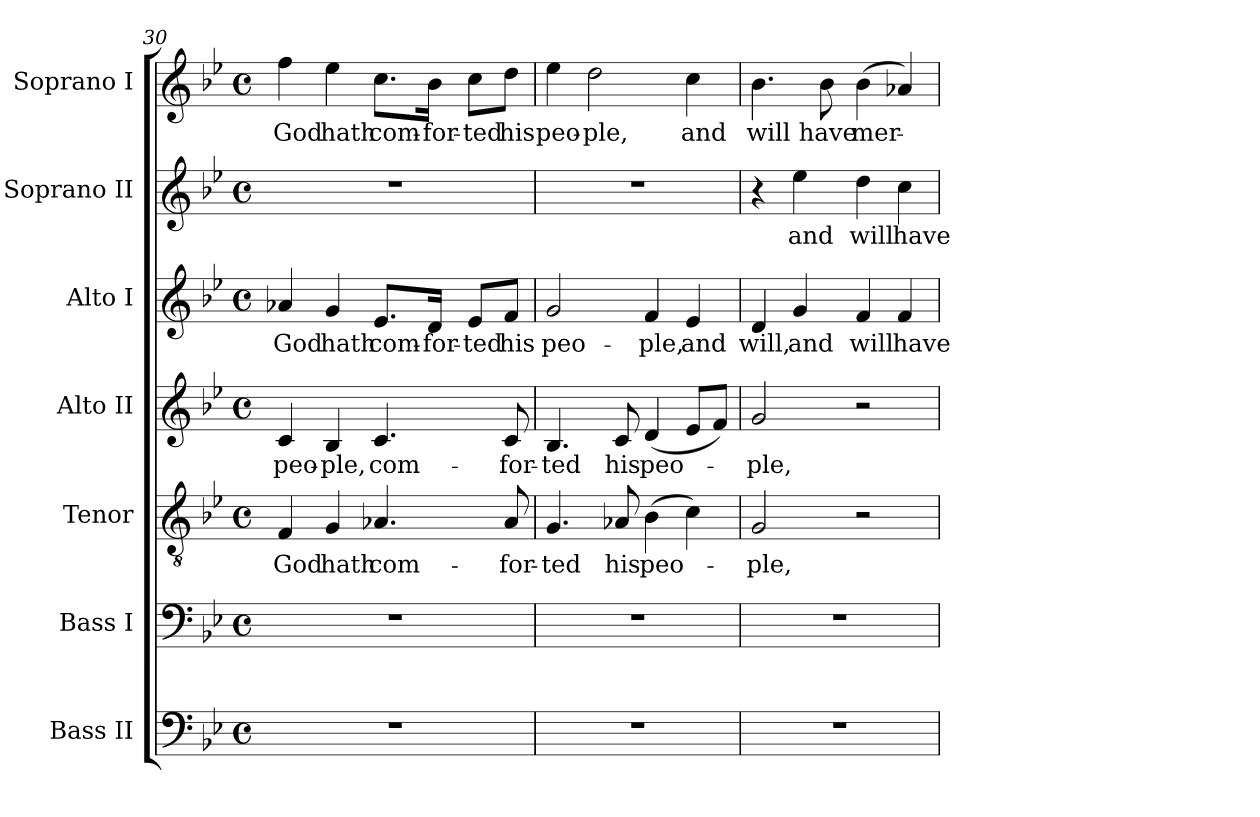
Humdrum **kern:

**kern	**kern	**kern	**text	**kern	**text	**kern	**text	**kern	**text	**kern	**text
*part7	*part6	*part5	*part5	*part4	*part4	*part3	*part3	*part2	*part2	*part1	*part1
*staff7	*staff6	*staff5	*staff5	*staff4	*staff4	*staff3	*staff3	*staff2	*staff2	*staff1	*staff1
*I"Bass II	*I"Bass I	*I"Tenor	*	*I"Alto II	*	*I"Alto I	*	*I"Soprano II	*	*I"Soprano I	*
!!LO:LB:g=z
*clefF4	*clefF4	*clefGv2	*	*clefG2	*	*clefG2	*	*clefG2	*	*clefG2	*
*	*	*ITrd7c12	*	*	*	*	*	*	*	*	*
*k[b-e-]	*k[b-e-]	*k[b-e-]	*	*k[b-e-]	*	*k[b-e-]	*	*k[b-e-]	*	*k[b-e-]	*
*B-:	*B-:	*B-:	*	*B-:	*	*B-:	*	*B-:	*	*B-:	*
*M4/4	*M4/4	*M4/4	*	*M4/4	*	*M4/4	*	*M4/4	*	*M4/4	*
*met(c)	*met(c)	*met(c)	*	*met(c)	*	*met(c)	*	*met(c)	*	*met(c)	*
=30	=30	=30	=30	=30	=30	=30	=30	=30	=30	=30	=30
!	!	!	!LO:LY:b:color=#000000	!	!	!	!	!	!	!	!
!	!	!	!	!	!LO:LY:b:color=#000000	!	!	!	!	!	!
!	!	!	!	!	!	!	!LO:LY:b:color=#000000	!	!	!	!
!	!	!	!	!	!	!	!	!	!	!	!LO:LY:b:color=#000000
1r	1r	4FFi/	God	4ci/	peo-	4a-Xi/	God	1r	.	4ffi\	God
!	!	!	!LO:LY:b:color=#000000	!	!	!	!	!	!	!	!
!	!	!	!	!	!LO:LY:b:color=#000000	!	!	!	!	!	!
!	!	!	!	!	!	!	!LO:LY:b:color=#000000	!	!	!	!
!	!	!	!	!	!	!	!	!	!	!	!LO:LY:b:color=#000000
.	.	4GGi/	hath	4B-i/	-ple,	4gi/	hath	.	.	4ee-i\	hath
!	!	!	!LO:LY:b:color=#000000	!	!	!	!	!	!	!	!
!	!	!	!	!	!LO:LY:b:color=#000000	!	!	!	!	!	!
!	!	!	!	!	!	!	!LO:LY:b:color=#000000	!	!	!	!
!	!	!	!	!	!	!	!	!	!	!	!LO:LY:b:color=#000000
.	.	4.AA-Xi/	com-	4.ci/	com-	8.e-i/L	com-	.	.	8.cci\L	com-
!	!	!	!	!	!	!	!LO:LY:b:color=#000000	!	!	!	!
!	!	!	!	!	!	!	!	!	!	!	!LO:LY:b:color=#000000
.	.	.	.	.	.	16di/Jk	-for-	.	.	16b-i\Jk	-for-
!	!	!	!	!	!	!	!LO:LY:b:color=#000000	!	!	!	!
!	!	!	!	!	!	!	!	!	!	!	!LO:LY:b:color=#000000
.	.	.	.	.	.	8e-i/L	-ted	.	.	8cci\L	-ted
!	!	!	!LO:LY:b:color=#000000	!	!	!	!	!	!	!	!
!	!	!	!	!	!LO:LY:b:color=#000000	!	!	!	!	!	!
!	!	!	!	!	!	!	!LO:LY:b:color=#000000	!	!	!	!
!	!	!	!	!	!	!	!	!	!	!	!LO:LY:b:color=#000000
.	.	8AA-i/	-for-	8ci/	-for-	8fi/J	his	.	.	8ddi\J	his
=31	=31	=31	=31	=31	=31	=31	=31	=31	=31	=31	=31
!	!	!	!LO:LY:b:color=#000000	!	!	!	!	!	!	!	!
!	!	!	!	!	!LO:LY:b:color=#000000	!	!	!	!	!	!
!	!	!	!	!	!	!	!LO:LY:b:color=#000000	!	!	!	!
!	!	!	!	!	!	!	!	!	!	!	!LO:LY:b:color=#000000
1r	1r	4.GGi/	-ted	4.B-i/	-ted	2gi/	peo-	1r	.	4ee-i\	peo-
!	!	!	!	!	!	!	!	!	!	!	!LO:LY:b:color=#000000
.	.	.	.	.	.	.	.	.	.	2ddi\	-ple,
!	!	!	!LO:LY:b:color=#000000	!	!	!	!	!	!	!	!
!	!	!	!	!	!LO:LY:b:color=#000000	!	!	!	!	!	!
.	.	8AA-Xi/	his	8ci/	his	.	.	.	.	.	.
!	!	!	!LO:LY:b:color=#000000	!	!	!	!	!	!	!	!
!	!	!	!	!	!LO:LY:b:color=#000000	!	!	!	!	!	!
!	!	!	!	!	!	!	!LO:LY:b:color=#000000	!	!	!	!
.	.	(4BB-i\	peo-	(4di/	peo-	4fi/	-ple,	.	.	.	.
!	!	!	!	!	!	!	!LO:LY:b:color=#000000	!	!	!	!
!	!	!	!	!	!	!	!	!	!	!	!LO:LY:b:color=#000000
.	.	4Ci\)	.	8e-i/L	.	4e-i/	and	.	.	4cci\	and
.	.	.	.	8fi/J)	.	.	.	.	.	.	.
=32	=32	=32	=32	=32	=32	=32	=32	=32	=32	=32	=32
!	!	!	!LO:LY:b:color=#000000	!	!	!	!	!	!	!	!
!	!	!	!	!	!LO:LY:b:color=#000000	!	!	!	!	!	!
!	!	!	!	!	!	!	!LO:LY:b:color=#000000	!	!	!	!
!	!	!	!	!	!	!	!	!	!	!	!LO:LY:b:color=#000000
1r	1r	2GGi/	-ple,	2gi/	-ple,	4di/	will,	4r	.	4.b-i\	will
!	!	!	!	!	!	!	!LO:LY:b:color=#000000	!	!	!	!
!	!	!	!	!	!	!	!	!	!LO:LY:b:color=#000000	!	!
.	.	.	.	.	.	4gi/	and	4ee-i\	and	.	.
!	!	!	!	!	!	!	!	!	!	!	!LO:LY:b:color=#000000
.	.	.	.	.	.	.	.	.	.	8b-i\	have
!	!	!	!	!	!	!	!LO:LY:b:color=#000000	!	!	!	!
!	!	!	!	!	!	!	!	!	!LO:LY:b:color=#000000	!	!
!	!	!	!	!	!	!	!	!	!	!	!LO:LY:b:color=#000000
.	.	2r	.	2r	.	4fi/	will	4ddi\	will	(4b-i\	mer-
!	!	!	!	!	!	!	!LO:LY:b:color=#000000	!	!	!	!
!	!	!	!	!	!	!	!	!	!LO:LY:b:color=#000000	!	!
.	.	.	.	.	.	4fi/	have	4cci\	have	4a-Xi/)	.
=	=	=	=	=	=	=	=	=	=	=	=
*-	*-	*-	*-	*-	*-	*-	*-	*-	*-	*-	*-
